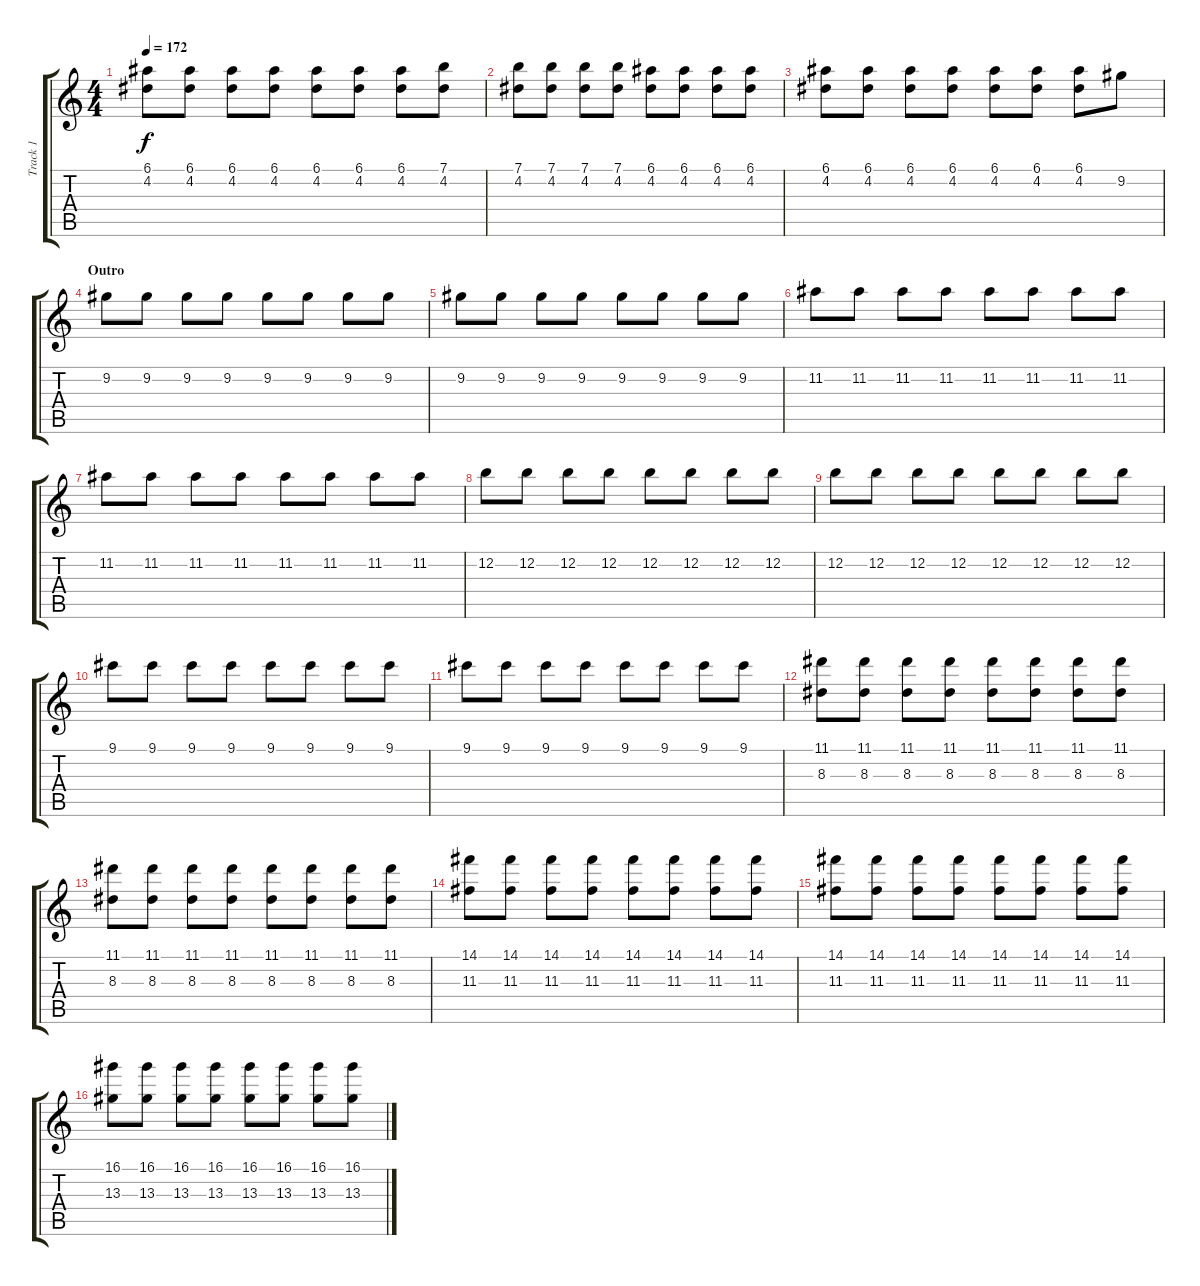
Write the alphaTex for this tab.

\track ("Track 1" "Track 1") {instrument distortionguitar}
\staff {score tabs}
\tuning (E4 B3 G3 D3 A2 E2) {hide}
\ts (4 4)
\tempo 172
\clef g2
\ks c
(6.1 4.2).8{dy f} (6.1 4.2).8 (6.1 4.2).8 (6.1 4.2).8 (6.1 4.2).8 (6.1 4.2).8 (6.1 4.2).8 (7.1 4.2).8 |
(7.1 4.2).8 (7.1 4.2).8 (7.1 4.2).8 (7.1 4.2).8 (6.1 4.2).8 (6.1 4.2).8 (6.1 4.2).8 (6.1 4.2).8 |
(6.1 4.2).8 (6.1 4.2).8 (6.1 4.2).8 (6.1 4.2).8 (6.1 4.2).8 (6.1 4.2).8 (6.1 4.2).8 9.2.8 |
\section ("" "Outro")
9.2.8 9.2.8 9.2.8 9.2.8 9.2.8 9.2.8 9.2.8 9.2.8 |
9.2.8 9.2.8 9.2.8 9.2.8 9.2.8 9.2.8 9.2.8 9.2.8 |
11.2.8 11.2.8 11.2.8 11.2.8 11.2.8 11.2.8 11.2.8 11.2.8 |
11.2.8 11.2.8 11.2.8 11.2.8 11.2.8 11.2.8 11.2.8 11.2.8 |
12.2.8 12.2.8 12.2.8 12.2.8 12.2.8 12.2.8 12.2.8 12.2.8 |
12.2.8 12.2.8 12.2.8 12.2.8 12.2.8 12.2.8 12.2.8 12.2.8 |
9.1.8 9.1.8 9.1.8 9.1.8 9.1.8 9.1.8 9.1.8 9.1.8 |
9.1.8 9.1.8 9.1.8 9.1.8 9.1.8 9.1.8 9.1.8 9.1.8 |
(11.1 8.3).8 (11.1 8.3).8 (11.1 8.3).8 (11.1 8.3).8 (11.1 8.3).8 (11.1 8.3).8 (11.1 8.3).8 (11.1 8.3).8 |
(11.1 8.3).8 (11.1 8.3).8 (11.1 8.3).8 (11.1 8.3).8 (11.1 8.3).8 (11.1 8.3).8 (11.1 8.3).8 (11.1 8.3).8 |
(14.1 11.3).8 (14.1 11.3).8 (14.1 11.3).8 (14.1 11.3).8 (14.1 11.3).8 (14.1 11.3).8 (14.1 11.3).8 (14.1 11.3).8 |
(14.1 11.3).8 (14.1 11.3).8 (14.1 11.3).8 (14.1 11.3).8 (14.1 11.3).8 (14.1 11.3).8 (14.1 11.3).8 (14.1 11.3).8 |
(16.1 13.3).8{volume 8} (16.1 13.3).8 (16.1 13.3).8 (16.1 13.3).8 (16.1 13.3).8 (16.1 13.3).8 (16.1 13.3).8 (16.1 13.3).8
